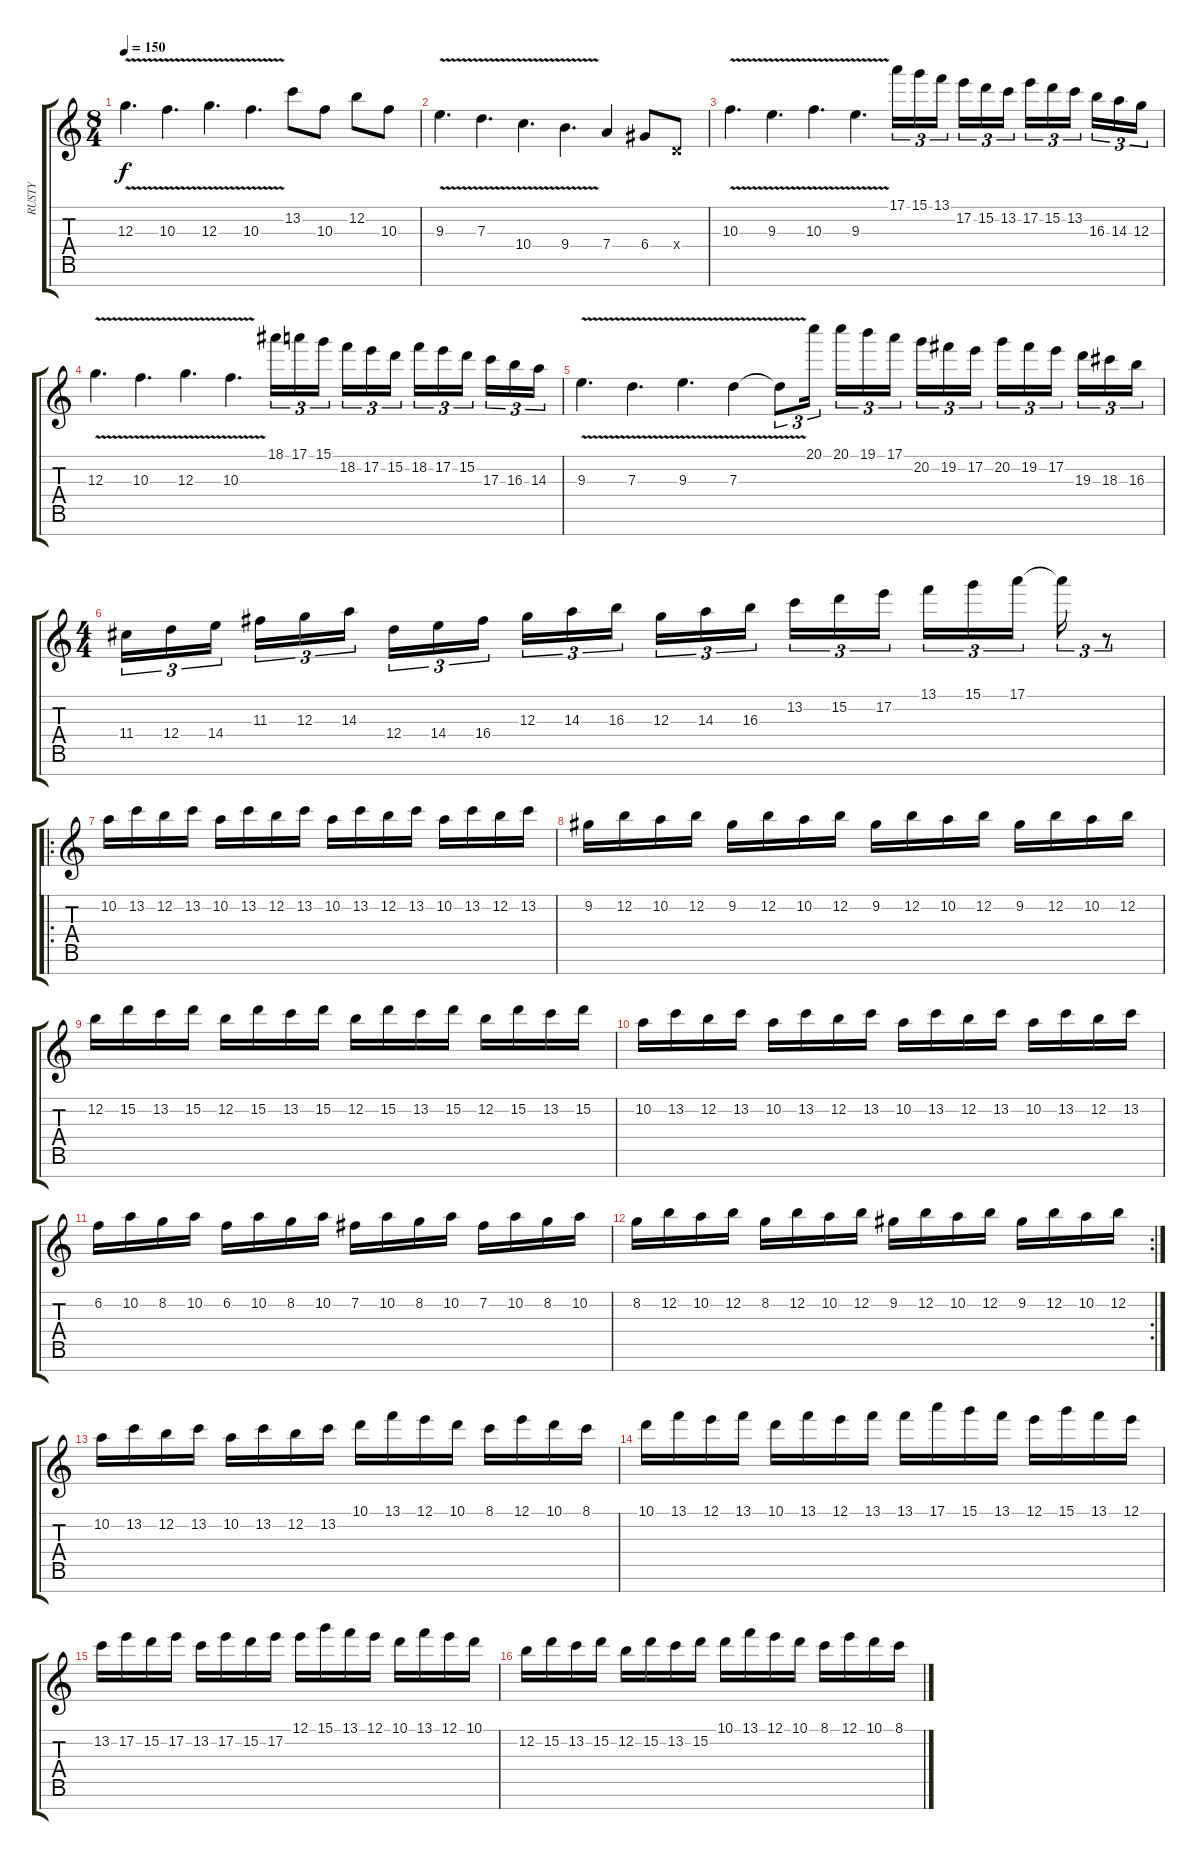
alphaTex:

\track ("RUSTY" "RUSTY") {instrument overdrivenguitar}
\staff {score tabs}
\tuning (E4 B3 G3 D3 A2 E2 B1) {hide}
\ts (8 4)
\tempo 150
\clef g2
\ks c
12.3{v}.4{d dy f} 10.3{v}.4{d} 12.3{v}.4{d} 10.3{v}.4{d} 13.2.8 10.3.8 12.2.8 10.3.8 |
9.3{v}.4{d} 7.3{v}.4{d} 10.4{v}.4{d} 9.4{v}.4{d} 7.4.4 6.4.8 0.4{x}.8 |
10.3{v}.4{d} 9.3{v}.4{d} 10.3{v}.4{d} 9.3{v}.4{d} 17.1.16{tu (3 2)} 15.1.16{tu (3 2)} 13.1.16{tu (3 2)} 17.2.16{tu (3 2)} 15.2.16{tu (3 2)} 13.2.16{tu (3 2)} 17.2.16{tu (3 2)} 15.2.16{tu (3 2)} 13.2.16{tu (3 2)} 16.3.16{tu (3 2)} 14.3.16{tu (3 2)} 12.3.16{tu (3 2)} |
12.3{v}.4{d} 10.3{v}.4{d} 12.3{v}.4{d} 10.3{v}.4{d} 18.1.16{tu (3 2)} 17.1.16{tu (3 2)} 15.1.16{tu (3 2)} 18.2.16{tu (3 2)} 17.2.16{tu (3 2)} 15.2.16{tu (3 2)} 18.2.16{tu (3 2)} 17.2.16{tu (3 2)} 15.2.16{tu (3 2)} 17.3.16{tu (3 2)} 16.3.16{tu (3 2)} 14.3.16{tu (3 2)} |
9.3{v}.4{d} 7.3{v}.4{d} 9.3{v}.4{d} 7.3{v}.4 7.3{t}.8{tu (3 2)} 20.1.16{tu (3 2)} 20.1.16{tu (3 2)} 19.1.16{tu (3 2)} 17.1.16{tu (3 2)} 20.2.16{tu (3 2)} 19.2.16{tu (3 2)} 17.2.16{tu (3 2)} 20.2.16{tu (3 2)} 19.2.16{tu (3 2)} 17.2.16{tu (3 2)} 19.3.16{tu (3 2)} 18.3.16{tu (3 2)} 16.3.16{tu (3 2)} |
\ts (4 4)
11.4.16{tu (3 2)} 12.4.16{tu (3 2)} 14.4.16{tu (3 2)} 11.3.16{tu (3 2)} 12.3.16{tu (3 2)} 14.3.16{tu (3 2)} 12.4.16{tu (3 2)} 14.4.16{tu (3 2)} 16.4.16{tu (3 2)} 12.3.16{tu (3 2)} 14.3.16{tu (3 2)} 16.3.16{tu (3 2)} 12.3.16{tu (3 2)} 14.3.16{tu (3 2)} 16.3.16{tu (3 2)} 13.2.16{tu (3 2)} 15.2.16{tu (3 2)} 17.2.16{tu (3 2)} 13.1.16{tu (3 2)} 15.1.16{tu (3 2)} 17.1.16{tu (3 2)} 17.1{t}.16{tu (3 2)} r.8{tu (3 2)} |
\ro
10.2.16 13.2.16 12.2.16 13.2.16 10.2.16 13.2.16 12.2.16 13.2.16 10.2.16 13.2.16 12.2.16 13.2.16 10.2.16 13.2.16 12.2.16 13.2.16 |
9.2.16 12.2.16 10.2.16 12.2.16 9.2.16 12.2.16 10.2.16 12.2.16 9.2.16 12.2.16 10.2.16 12.2.16 9.2.16 12.2.16 10.2.16 12.2.16 |
12.2.16 15.2.16 13.2.16 15.2.16 12.2.16 15.2.16 13.2.16 15.2.16 12.2.16 15.2.16 13.2.16 15.2.16 12.2.16 15.2.16 13.2.16 15.2.16 |
10.2.16 13.2.16 12.2.16 13.2.16 10.2.16 13.2.16 12.2.16 13.2.16 10.2.16 13.2.16 12.2.16 13.2.16 10.2.16 13.2.16 12.2.16 13.2.16 |
6.2.16 10.2.16 8.2.16 10.2.16 6.2.16 10.2.16 8.2.16 10.2.16 7.2.16 10.2.16 8.2.16 10.2.16 7.2.16 10.2.16 8.2.16 10.2.16 |
\rc 2
8.2.16 12.2.16 10.2.16 12.2.16 8.2.16 12.2.16 10.2.16 12.2.16 9.2.16 12.2.16 10.2.16 12.2.16 9.2.16 12.2.16 10.2.16 12.2.16 |
10.2.16 13.2.16 12.2.16 13.2.16 10.2.16 13.2.16 12.2.16 13.2.16 10.1.16 13.1.16 12.1.16 10.1.16 8.1.16 12.1.16 10.1.16 8.1.16 |
10.1.16 13.1.16 12.1.16 13.1.16 10.1.16 13.1.16 12.1.16 13.1.16 13.1.16 17.1.16 15.1.16 13.1.16 12.1.16 15.1.16 13.1.16 12.1.16 |
13.2.16 17.2.16 15.2.16 17.2.16 13.2.16 17.2.16 15.2.16 17.2.16 12.1.16 15.1.16 13.1.16 12.1.16 10.1.16 13.1.16 12.1.16 10.1.16 |
12.2.16 15.2.16 13.2.16 15.2.16 12.2.16 15.2.16 13.2.16 15.2.16 10.1.16 13.1.16 12.1.16 10.1.16 8.1.16 12.1.16 10.1.16 8.1.16
